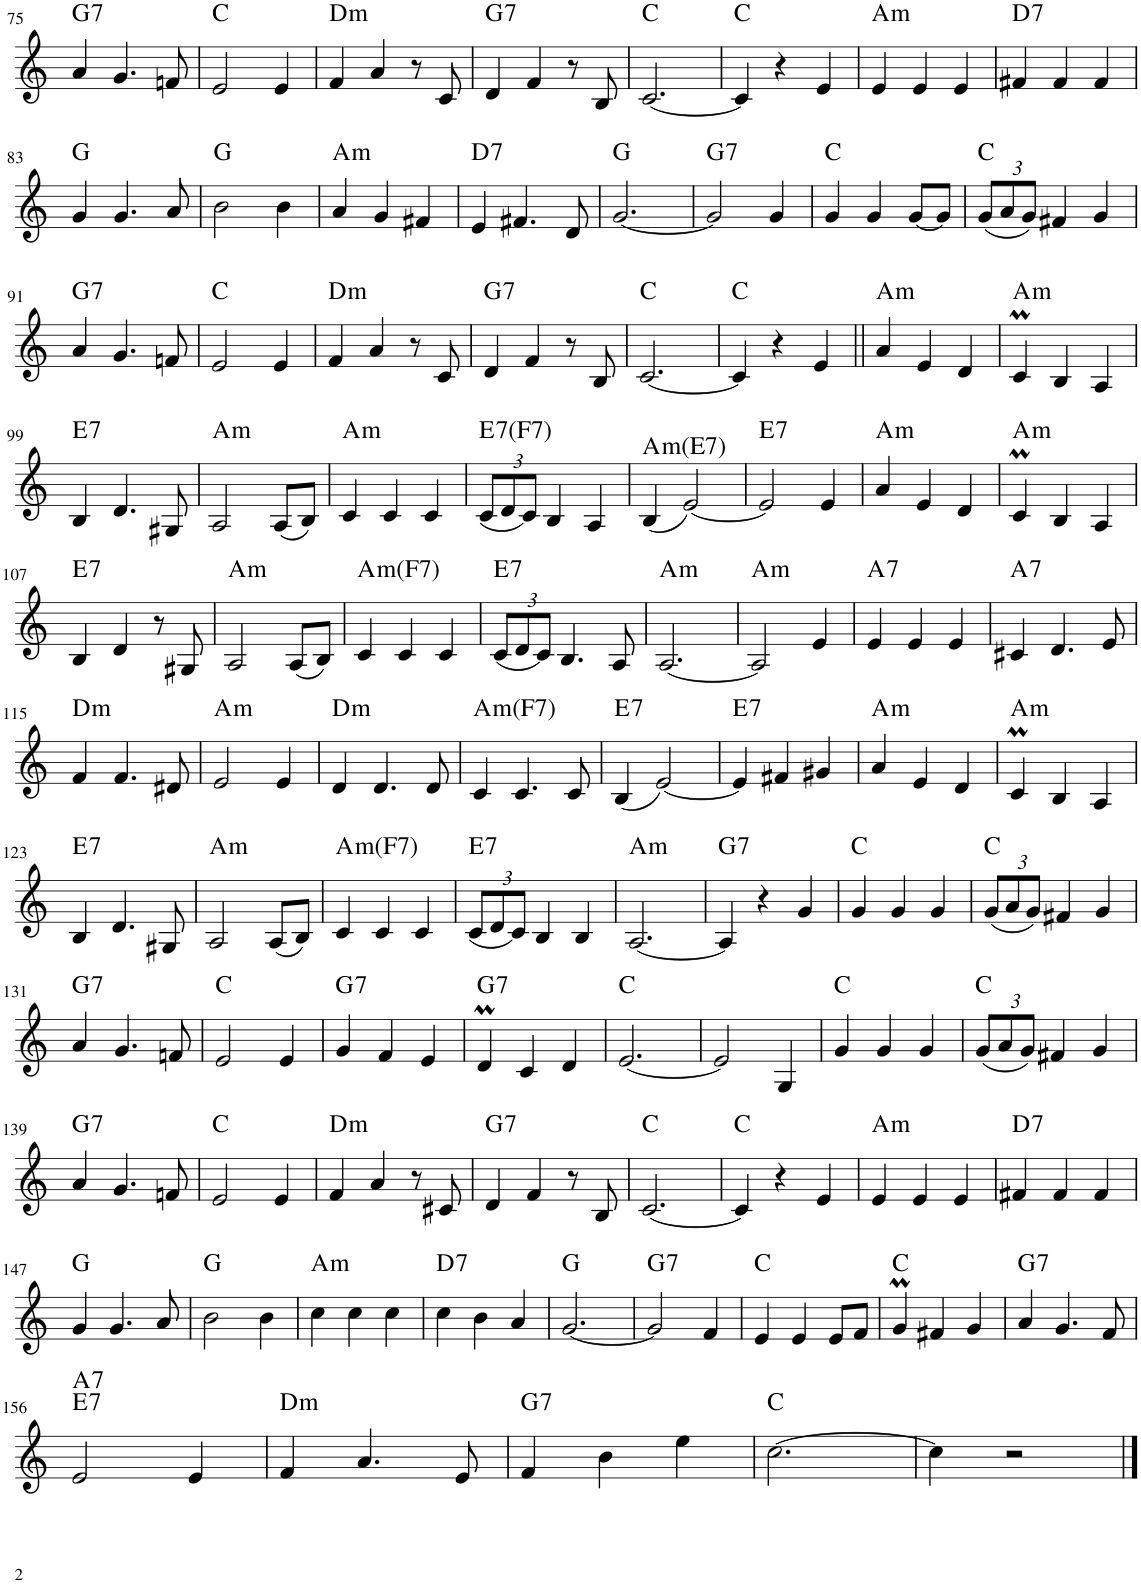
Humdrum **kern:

**kern	**harte
*part1	*part1
*staff1	*
*I"Accordion	*
*I'Acc	*
!!LO:PB:g=z
*clefG2	*
*k[]	*
*M3/4	*
=75	=75
!	!LO:H:kt=7
4a/	G:7
4.g/	.
8fn/	.
=76	=76
2e/	C:maj
4e/	.
=77	=77
!	!LO:H:kt=m
4f/	D:min
4a/	.
8r	.
8c/	.
=78	=78
!	!LO:H:kt=7
4d/	G:7
4f/	.
8r	.
8B/	.
=79	=79
[2.c/	C:maj
=80	=80
4c/]	C:maj
4r	.
4e/	.
=81	=81
!	!LO:H:kt=m
4e/	A:min
4e/	.
4e/	.
=82	=82
!	!LO:H:kt=7
4f#X/	D:7
4f#/	.
4f#/	.
!!LO:LB:g=z
=83	=83
4g/	G:maj
4.g/	.
8a/	.
=84	=84
2b\	G:maj
4b\	.
=85	=85
!	!LO:H:kt=m
4a/	A:min
4g/	.
4f#X/	.
=86	=86
!	!LO:H:kt=7
4e/	D:7
4.f#X/	.
8d/	.
=87	=87
[2.g/	G:maj
=88	=88
!	!LO:H:kt=7
2g/]	G:7
4g/	.
=89	=89
4g/	C:maj
4g/	.
[8g/L	.
8g/J]	.
=90	=90
*Xbrackettup	*
(12g/L	C:maj
12a/	.
12g/J)	.
4f#X/	.
4g/	.
!!LO:LB:g=z
=91	=91
!	!LO:H:kt=7
4a/	G:7
4.g/	.
8fn/	.
=92	=92
2e/	C:maj
4e/	.
=93	=93
!	!LO:H:kt=m
4f/	D:min
4a/	.
8r	.
8c/	.
=94	=94
!	!LO:H:kt=7
4d/	G:7
4f/	.
8r	.
8B/	.
=95	=95
[2.c/	C:maj
=96	=96
4c/]	C:maj
4r	.
4e/	.
=97||	=97||
!	!LO:H:kt=m
4a/	A:min
4e/	.
4d/	.
=98	=98
!	!LO:H:kt=m
4cM/	A:min
4B/	.
4A/	.
!!LO:LB:g=z
=99	=99
!	!LO:H:kt=7
4B/	E:7
4.d/	.
8G#X/	.
=100	=100
!	!LO:H:kt=m
2A/	A:min
(8A/L	.
8B/J)	.
=101	=101
!	!LO:H:kt=m
4c/	A:min
4c/	.
4c/	.
=102	=102
!	!LO:H:kt=7
(12c/L	E:7
12d/	.
12c/J)	.
4B/	.
4A/	.
=103	=103
!	!LO:H:kt=m
(4B/	A:min
[2e/)	.
=104	=104
!	!LO:H:kt=7
2e/]	E:7
4e/	.
=105	=105
!	!LO:H:kt=m
4a/	A:min
4e/	.
4d/	.
=106	=106
!	!LO:H:kt=m
4cM/	A:min
4B/	.
4A/	.
!!LO:LB:g=z
=107	=107
!	!LO:H:kt=7
4B/	E:7
4d/	.
8r	.
8G#X/	.
=108	=108
!	!LO:H:kt=m
2A/	A:min
(8A/L	.
8B/J)	.
=109	=109
!	!LO:H:kt=m
4c/	A:min
4c/	.
4c/	.
=110	=110
!	!LO:H:kt=7
(12c/L	E:7
12d/	.
12c/J)	.
4.B/	.
8A/	.
=111	=111
!	!LO:H:kt=m
[2.A/	A:min
=112	=112
!	!LO:H:kt=m
2A/]	A:min
4e/	.
=113	=113
!	!LO:H:kt=7
4e/	A:7
4e/	.
4e/	.
=114	=114
!	!LO:H:kt=7
4c#X/	A:7
4.d/	.
8e/	.
!!LO:LB:g=z
=115	=115
!	!LO:H:kt=m
4f/	D:min
4.f/	.
8d#X/	.
=116	=116
!	!LO:H:kt=m
2e/	A:min
4e/	.
=117	=117
!	!LO:H:kt=m
4d/	D:min
4.d/	.
8d/	.
=118	=118
!	!LO:H:kt=m
4c/	A:min
4.c/	.
8c/	.
=119	=119
!	!LO:H:kt=7
(4B/	E:7
[2e/)	.
=120	=120
!	!LO:H:kt=7
4e/]	E:7
4f#X/	.
4g#X/	.
=121	=121
!	!LO:H:kt=m
4a/	A:min
4e/	.
4d/	.
=122	=122
!	!LO:H:kt=m
4cM/	A:min
4B/	.
4A/	.
!!LO:LB:g=z
=123	=123
!	!LO:H:kt=7
4B/	E:7
4.d/	.
8G#X/	.
=124	=124
!	!LO:H:kt=m
2A/	A:min
(8A/L	.
8B/J)	.
=125	=125
!	!LO:H:kt=m
4c/	A:min
4c/	.
4c/	.
=126	=126
!	!LO:H:kt=7
(12c/L	E:7
12d/	.
12c/J)	.
4B/	.
4B/	.
=127	=127
!	!LO:H:kt=m
[2.A/	A:min
=128	=128
!	!LO:H:kt=7
4A/]	G:7
4r	.
4g/	.
=129	=129
4g/	C:maj
4g/	.
4g/	.
=130	=130
(12g/L	C:maj
12a/	.
12g/J)	.
4f#X/	.
4g/	.
!!LO:LB:g=z
=131	=131
!	!LO:H:kt=7
4a/	G:7
4.g/	.
8fn/	.
=132	=132
2e/	C:maj
4e/	.
=133	=133
!	!LO:H:kt=7
4g/	G:7
4f/	.
4e/	.
=134	=134
!	!LO:H:kt=7
4dM/	G:7
4c/	.
4d/	.
=135	=135
[2.e/	C:maj
=136	=136
2e/]	.
4G/	.
=137	=137
4g/	C:maj
4g/	.
4g/	.
=138	=138
(12g/L	C:maj
12a/	.
12g/J)	.
4f#X/	.
4g/	.
!!LO:LB:g=z
=139	=139
!	!LO:H:kt=7
4a/	G:7
4.g/	.
8fn/	.
=140	=140
2e/	C:maj
4e/	.
=141	=141
!	!LO:H:kt=m
4f/	D:min
4a/	.
8r	.
8c#X/	.
=142	=142
!	!LO:H:kt=7
4d/	G:7
4f/	.
8r	.
8B/	.
=143	=143
[2.c/	C:maj
=144	=144
4c/]	C:maj
4r	.
4e/	.
=145	=145
!	!LO:H:kt=m
4e/	A:min
4e/	.
4e/	.
=146	=146
!	!LO:H:kt=7
4f#X/	D:7
4f#/	.
4f#/	.
!!LO:LB:g=z
=147	=147
4g/	G:maj
4.g/	.
8a/	.
=148	=148
2b\	G:maj
4b\	.
=149	=149
!	!LO:H:kt=m
4cc\	A:min
4cc\	.
4cc\	.
=150	=150
!	!LO:H:kt=7
4cc\	D:7
4b\	.
4a/	.
=151	=151
[2.g/	G:maj
=152	=152
!	!LO:H:kt=7
2g/]	G:7
4f/	.
=153	=153
4e/	C:maj
4e/	.
8e/L	.
8f/J	.
=154	=154
4gM/	C:maj
4f#X/	.
4g/	.
=155	=155
!	!LO:H:kt=7
4a/	G:7
4.g/	.
8f/	.
!!LO:LB:g=z
=156	=156
!	!LO:H:n=1:kt=7
!	!LO:H:n=2:kt=7
2e/	E:7 A:7
4e/	.
=157	=157
!	!LO:H:n=1:kt=m
!	!LO:H:n=2:kt=N.C.
4f/	D:min N
4.a/	.
8e/	.
=158	=158
!	!LO:H:kt=7
4f/	G:7
4b\	.
4ee\	.
=159	=159
[2.cc\	C:maj
=160	=160
4cc\]	.
2r	.
==	==
*-	*-
